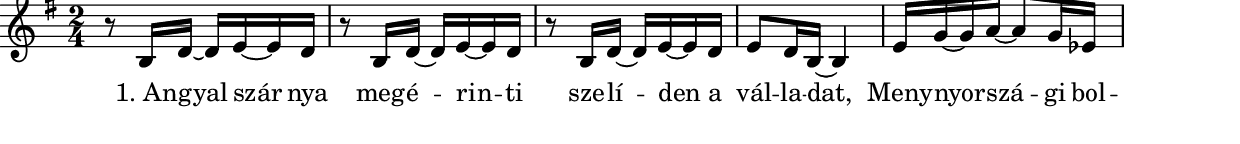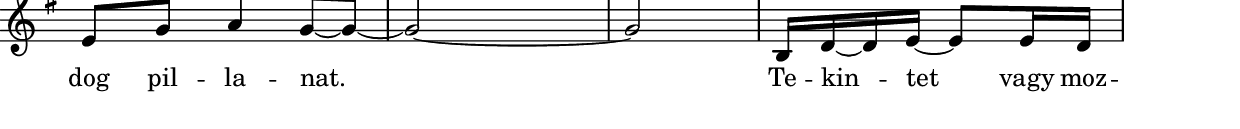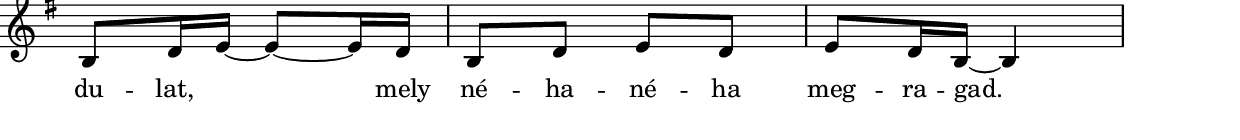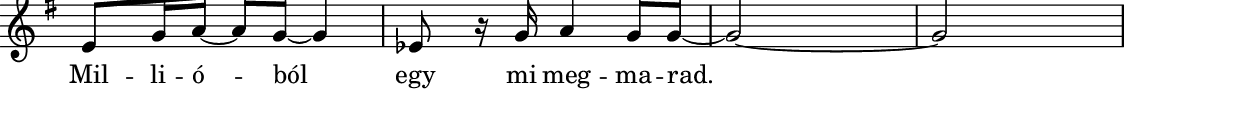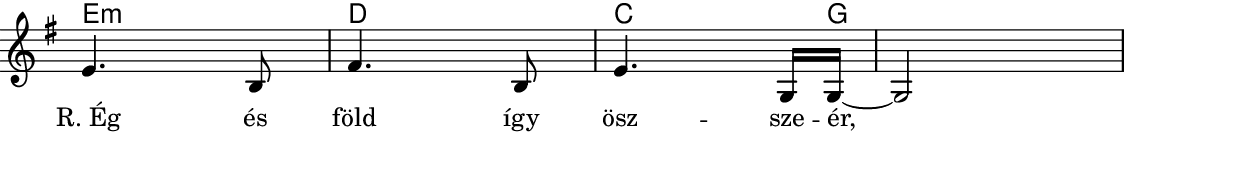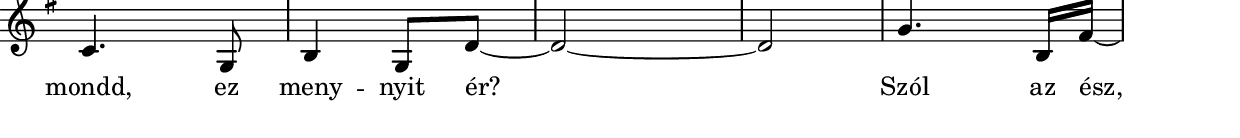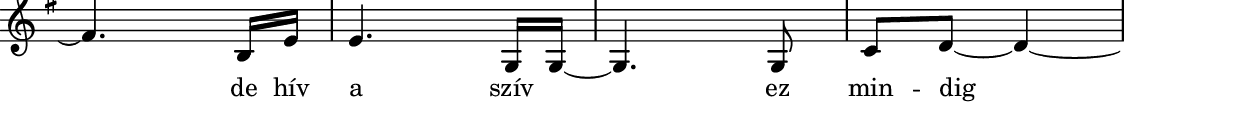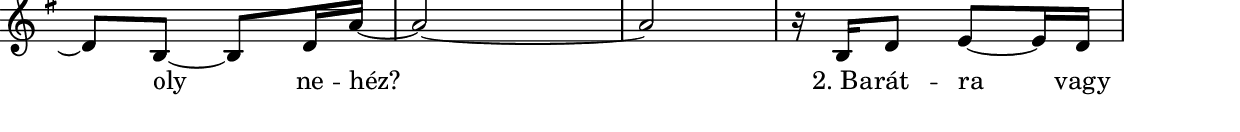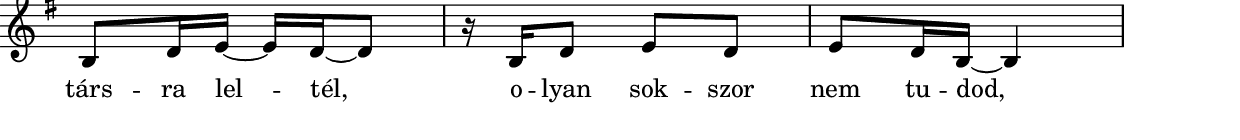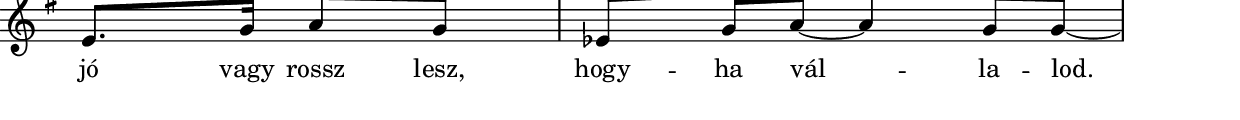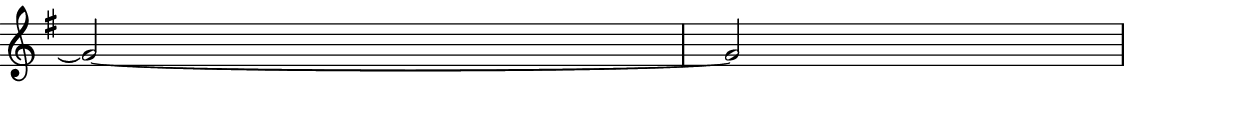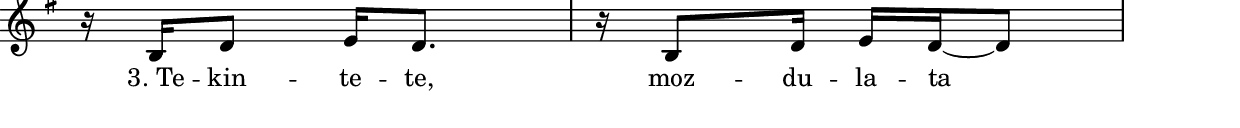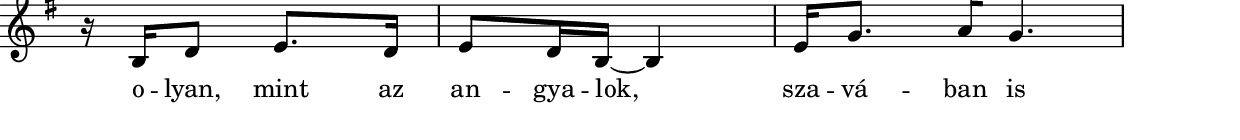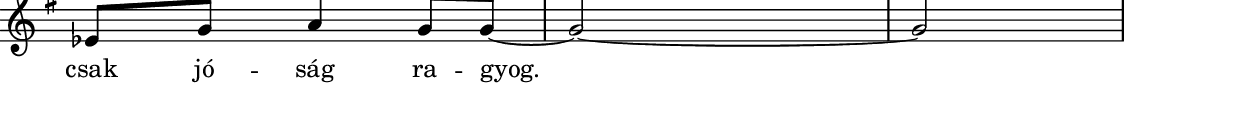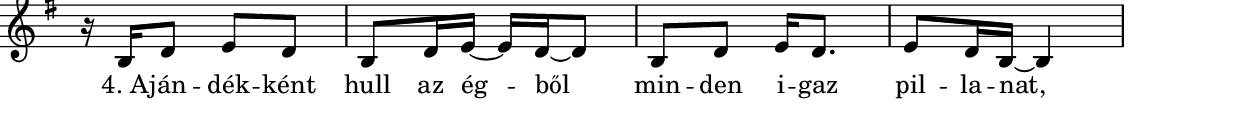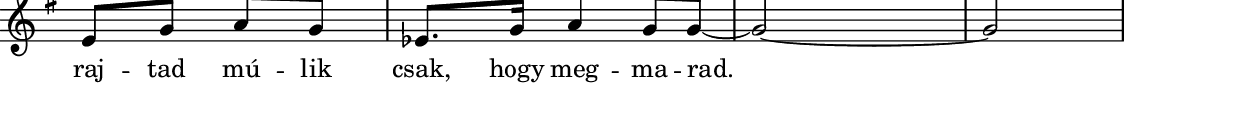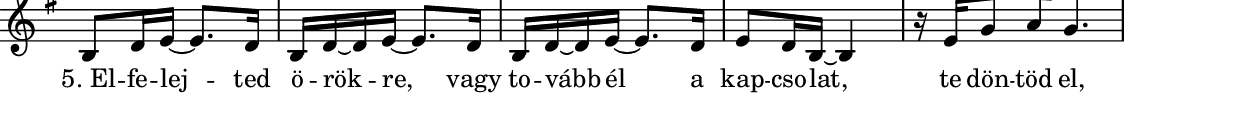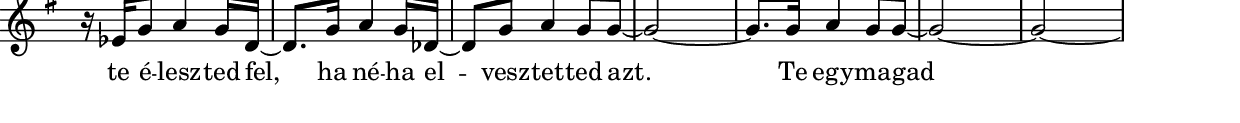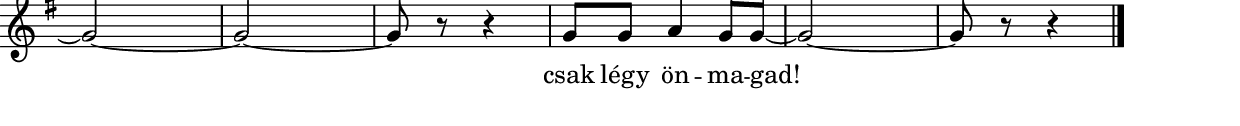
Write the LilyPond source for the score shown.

% MusicXML to Lilypond converter by Kovi

szovegAAA = \lyricmode {  "1. An" -- "gyal" "szár" "nya" "meg" -- "é" -- "rin" -- "ti" "sze" -- "lí" -- "den" "a" "vál" -- "la" -- "dat," "Meny" -- "nyor" -- "szá" -- "gi" "bol" -- "dog" "pil" -- "la" -- "nat." "Te" -- "kin" -- "tet" "vagy" "moz" -- "du" -- "lat,"  \skip 4 "mely" "né" -- "ha" -- "né" -- "ha" "meg" -- "ra" -- "gad." "Mil" -- "li" -- "ó" -- "ból" "egy" "mi" "meg" -- "ma" -- "rad." "R. Ég" "és" "föld" "így" "ösz" -- "sze" -- "ér," "mondd," "ez" "meny" -- "nyit" "ér?" "Szól" "az" "ész," "de" "hív" "a" "szív"  \skip 4 "ez" "min" -- "dig" "oly" "ne" -- "héz?" "2. Ba" -- "rát" -- "ra" "vagy" "társ" -- "ra" "lel" -- "tél," "o" -- "lyan" "sok" -- "szor" "nem" "tu" -- "dod," "jó" "vagy" "rossz" "lesz," "hogy" -- "ha" "vál" -- "la" -- "lod." "3. Te" -- "kin" -- "te" -- "te," "moz" -- "du" -- "la" -- "ta" "o" -- "lyan," "mint" "az" "an" -- "gya" -- "lok," "sza" -- "vá" -- "ban" "is" "csak" "jó" -- "ság" "ra" -- "gyog." "4. A" -- "ján" -- "dék" -- "ként" "hull" "az" "ég" -- "ből" "min" -- "den" "i" -- "gaz" "pil" -- "la" -- "nat," "raj" -- "tad" "mú" -- "lik" "csak," "hogy" "meg" -- "ma" -- "rad." "5. El" -- "fe" -- "lej" -- "ted" "ö" -- "rök" -- "re," "vagy" "to" -- "vább" "él" "a" "kap" -- "cso" -- "lat," "te" "dön" -- "töd" "el," "te" "é" -- "lesz" -- "ted" "fel," "ha" "né" -- "ha" "el" -- "vesz" -- "tet" -- "ted" "azt." "Te" "egy" -- "ma" -- "gad" "csak" "légy" "ön" -- "ma" -- "gad!"  }

% Analyzing...
% 1 parts
% 1 Staff
% forceBassClefActive = 
melody = {
% 268 notes in the part
% 1 voices

\new Staff
\new Voice {
% 268 notes
% 74 mesaures

% Measure 1
\clef "treble"
\key g \major
\time 2/4 
r8 b16 d'16~ d'16 e'16~ e'16 d'16 
% Measure 2
r8 b16 d'16~ d'16 e'16~ e'16 d'16 
% Measure 3
r8 b16 d'16~ d'16 e'16~ e'16 d'16 
% Measure 4
e'8 d'16 b16~ b4 
% Measure 5
e'16 g'16~ g'16 a'16~ a'8 g'16 ees'16 
% Measure 6
\break
e'8 g'8 a'8 g'16~ g'16~ 
% Measure 7
g'2~ 
% Measure 8
g'2 
% Measure 9
b16 d'16~ d'16 e'16~ e'8 e'16 d'16 
% Measure 10
b8 d'16 e'16~ e'8~ e'16 d'16 
% Measure 11
b8 d'8 e'8 d'8 
% Measure 12
e'8 d'16 b16~ b4 
% Measure 13
\break
e'8 g'16 a'16~ a'16 g'16~ g'8 
% Measure 14
ees'8 r16 g'16 a'8 g'16 g'16~ 
% Measure 15
g'2~ 
% Measure 16
g'2 
% Measure 17
\break
\once \override Score.RehearsalMark #'self-alignment-X = #LEFT
\mark \markup{ \fontsize #-1 \box Refrén } 
e'4. b8 
% Measure 18
fis'4. b8 
% Measure 19
e'4. g16 g16~ 
% Measure 20
g2 
% Measure 21
c'4. g8 
% Measure 22
b4 g8 d'8~ 
% Measure 23
d'2~ 
% Measure 24
d'2 
% Measure 25
g'4. b16 fis'16~ 
% Measure 26
\break
fis'4. b16 e'16 
% Measure 27
e'4. g16 g16~ 
% Measure 28
g4. g8 
% Measure 29
c'8 d'8~ d'4~ 
% Measure 30
d'8 b8~ b8 d'16 a'16~ 
% Measure 31
a'2~ 
% Measure 32
a'2 
% Measure 33
r16 b16 d'8 e'8~ e'16 d'16 
% Measure 34
\break
b8 d'16 e'16~ e'16 d'16~ d'8 
% Measure 35
r16 b16 d'8 e'8 d'8 
% Measure 36
e'8 d'16 b16~ b4 
% Measure 37
e'8. g'16 a'8 g'8 
% Measure 38
ees'8 g'16 a'16~ a'8 g'16 g'16~ 
% Measure 39
\break
g'2~ 
% Measure 40
g'2 
% Measure 41
\break
r16 b16 d'8 e'16 d'8. 
% Measure 42
r16 b8 d'16 e'16 d'16~ d'8 
% Measure 43
r16 b16 d'8 e'8. d'16 
% Measure 44
e'8 d'16 b16~ b4 
% Measure 45
e'16 g'8. a'16 g'8. 
% Measure 46
\break
ees'8 g'8 a'8 g'16 g'16~ 
% Measure 47
g'2~ 
% Measure 48
g'2 ^"REF."
% Measure 49
\break
r16 b16 d'8 e'8 d'8 
% Measure 50
b8 d'16 e'16~ e'16 d'16~ d'8 
% Measure 51
b8 d'8 e'16 d'8. 
% Measure 52
e'8 d'16 b16~ b4 
% Measure 53
\break
e'8 g'8 a'8 g'8 
% Measure 54
ees'8. g'16 a'8 g'16 g'16~ 
% Measure 55
g'2~ 
% Measure 56
g'2 
% Measure 57
\break
b8 d'16 e'16~ e'8. d'16 
% Measure 58
b16 d'16~ d'16 e'16~ e'8. d'16 
% Measure 59
b16 d'16~ d'16 e'16~ e'8. d'16 
% Measure 60
e'8 d'16 b16~ b4 
% Measure 61
r16 e'16 g'8 a'16 g'8. 
% Measure 62
\break
r16 ees'16 g'8 a'8 g'16 d'16~ 
% Measure 63
d'8. g'16 a'8 g'16 des'16~ 
% Measure 64
des'8 g'8 a'8 g'16 g'16~ 
% Measure 65
g'2~ 
% Measure 66
g'8. g'16 a'8 g'16 g'16~ 
% Measure 67
g'2~ 
% Measure 68
g'2~ 
% Measure 69
\break
g'2~ 
% Measure 70
g'2~ 
% Measure 71
g'8 r8 r4 
% Measure 72
g'8 g'8 a'8 g'16 g'16~ 
% Measure 73
g'2~ 
% Measure 74
g'8 r8 r4 \bar "|." 
} % voice
\addlyrics { \szovegAAA }

} % melody


harmonies = \chordmode {
% 66 chords
\germanChords
g4 s4 b4:m s4 e4:m s4 g4:7 s4 c4 s8. c4:m s8. g4 s4 s4 s4 s8 g4 s8. b4:m s4 s16 e4:m s4 g4:7 s4 c4 s4 c4:m s8. g4 s4 s16 b4:7 s4 e4:m s4 d4 s4 c4 s8. g4 s4 s16 a4:m s4 g4 s8 d4 s4 s4 s4 s8 e4:m s8. d4 s4 c4 s8. g4 s4 s8 a4:m s4 g4 s8. d4 s4 s4 s4 s16 g4 s4 b4:m s4 e4:m s4 g4:7 s4 c4 s4 c4:m s8. g4 s4 s4 s4 s16 g4 s4 b4:m s4 e4:m s4 g4:7 s4 c4 s4 c4:m s8. g4 s4 s4 s4 s16 g4 s4 b4:m s4 e4:m s4 g4:7 s4 c4 s4 c4:m s8. g4 s4 s4 s4 s16 g4 s4 b4:m s4 e4:m s4 g4 s4 c4 s4 c4:m s8. g4 s4 a4 s4 c4 s4 s4 s4 s16 g4 s4 b4:m s4 e4:m s4 g4:7 s4 c4 s4 c4:m s8. g4 s4 s4 s4 s16
}

\include "../../definitions.ly"
